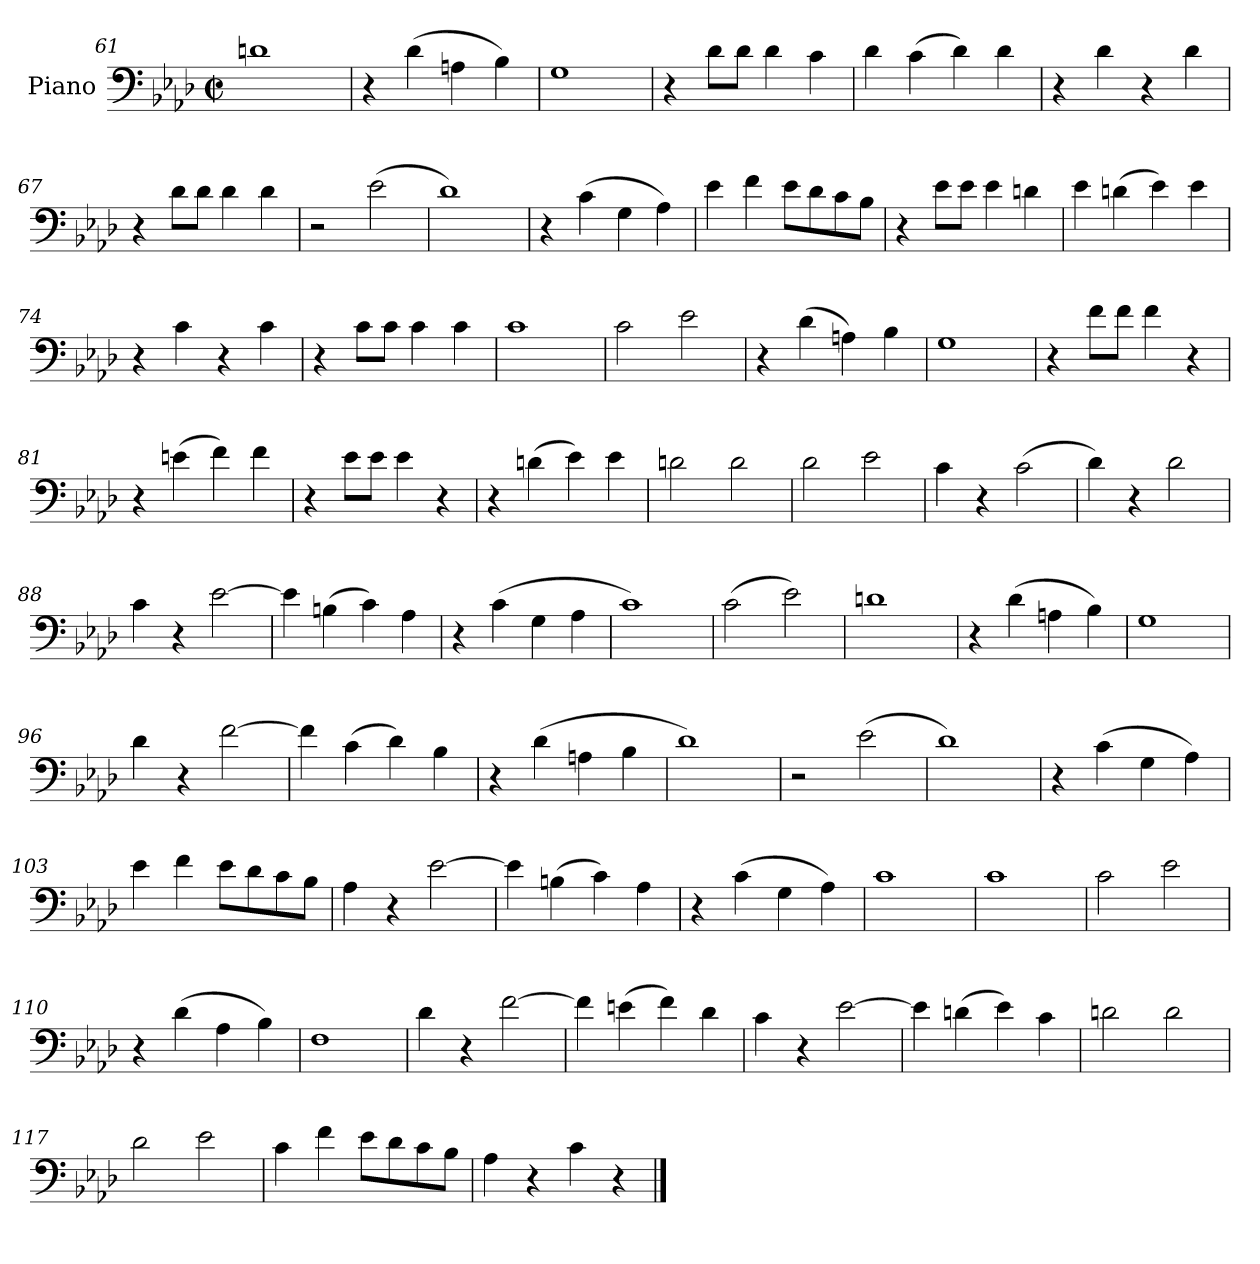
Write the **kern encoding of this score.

**kern
*part1
*staff1
*I"Piano
*I'Pno.
*clefF4
*k[b-e-a-d-]
*M2/2
*met(c|)
=61
1dn
=62
4r
(4d-\
4An\
4B-\)
=63
1G
=64
4r
8d-\L
8d-\J
4d-\
4c\
=65
4d-\
(4c\
4d-\)
4d-\
=66
4r
4d-\
4r
4d-\
!!LO:LB:g=z
=67
4r
8d-\L
8d-\J
4d-\
4d-\
=68
2r
(2e-\
=69
1d-)
=70
4r
(4c\
4G\
4A-\)
=71
4e-\
4f\
8e-\L
8d-\
8c\
8B-\J
=72
4r
8e-\L
8e-\J
4e-\
4dn\
=73
4e-\
(4dn\
4e-\)
4e-\
=74
4r
4c\
4r
4c\
!!LO:PB:g=z
=75
4r
8c\L
8c\J
4c\
4c\
=76
1c
=77
2c\
2e-\
=78
4r
(4d-\
4An\)
4B-\
=79
1G
=80
4r
8f\L
8f\J
4f\
4r
=81
4r
(4en\
4f\)
4f\
=82
4r
8e-\L
8e-\J
4e-\
4r
!!LO:LB:g=z
=83
4r
(4dn\
4e-\)
4e-\
=84
2dn\
2d\
=85
2d-\
2e-\
=86
4c\
4r
(2c\
=87
4d-\)
4r
2d-\
=88
4c\
4r
[2e-\
=89
4e-\]
(4Bn\
4c\)
4A-\
=90
4r
(4c\
4G\
4A-\
=91
1c)
=92
(2c\
2e-\)
=93
1dn
!!LO:LB:g=z
=94
4r
(4d-\
4An\
4B-\)
=95
1G
=96
4d-\
4r
[2f\
=97
4f\]
(4c\
4d-\)
4B-\
=98
4r
(4d-\
4An\
4B-\
=99
1d-)
=100
2r
(2e-\
=101
1d-)
=102
4r
(4c\
4G\
4A-\)
=103
4e-\
4f\
8e-\L
8d-\
8c\
8B-\J
!!LO:LB:g=z
=104
4A-\
4r
[2e-\
=105
4e-\]
(4Bn\
4c\)
4A-\
=106
4r
(4c\
4G\
4A-\)
=107
1c
=108
1c
=109
2c\
2e-\
=110
4r
(4d-\
4A-\
4B-\)
=111
1F
=112
4d-\
4r
[2f\
=113
4f\]
(4en\
4f\)
4d-\
=114
4c\
4r
[2e-\
!!LO:LB:g=z
=115
4e-\]
(4dn\
4e-\)
4c\
=116
2dn\
2d\
=117
2d-\
2e-\
=118
4c\
4f\
8e-\L
8d-\
8c\
8B-\J
=119
4A-\
4r
4c\
4r
==
*-
